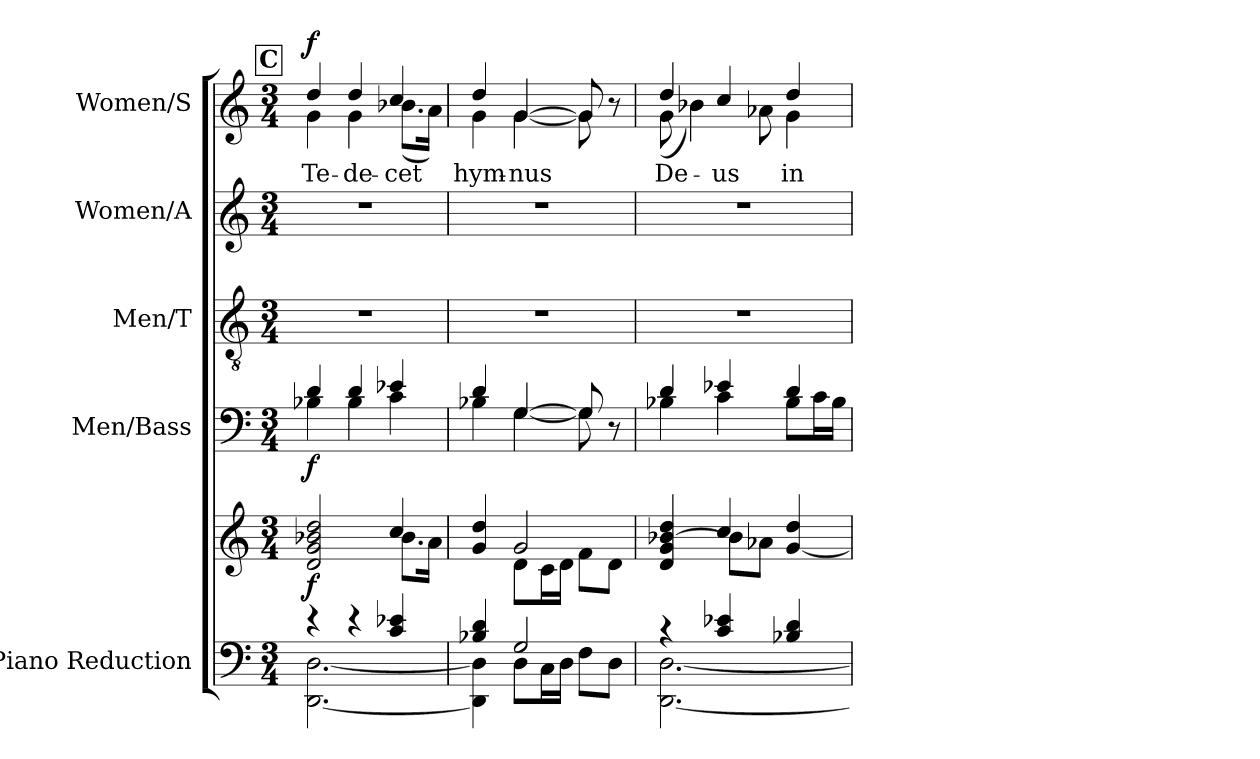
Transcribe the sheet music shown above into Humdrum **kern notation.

**kern	**kern	**dynam	**kern	**dynam	**kern	**kern	**kern	**text	**dynam
*part5	*part5	*part5	*part4	*part4	*part3	*part2	*part1	*part1	*part1
*staff6	*staff5	*staff5/6	*staff4	*staff4	*staff3	*staff2	*staff1	*staff1	*staff1
*I"Piano Reduction	*	*	*I"Men/Bass	*	*I"Men/T	*I"Women/A	*I"Women/S	*	*
*I'Pno	*	*	*	*	*	*	*	*	*
*clefF4	*clefG2	*	*clefF4	*	*clefGv2	*clefG2	*clefG2	*	*
*k[]	*k[]	*	*k[]	*	*k[]	*k[]	*k[]	*	*
*M3/4	*M3/4	*	*M3/4	*	*M3/4	*M3/4	*M3/4	*	*
*MM76	*MM76	*	*MM76	*	*MM76	*MM76	*MM76	*	*
!!LO:REH:place=s1:a:B:fs=14:t=C
=52	=52	=52	=52	=52	=52	=52	=52	=52	=52
*^	*^	*	*^	*	*	*	*	*	*
!	!	!	!	!	!	!	!	!	!	!LO:TX:a:B:t=Più animato	!	!
!	!	!	!	!LO:DY:a=2	!	!	!LO:DY:b	!	!	!	!LO:LY:b	!LO:DY:a
*	*	*	*	*	*	*	*	*	*	*^	*	*
4r	[2.DD\ [2.D\	2d/ 2g/ 2b-X/ 2dd/	2ryy	f	4d/	4B-X\	f	2.r	2.r	4dd/	4g\	Te-	f
!	!	!	!	!	!	!	!	!	!	!	!	!LO:LY:b	!
4r	.	.	.	.	4d/	4B-\	.	.	.	4dd/	4g\	-de-	.
!	!	!	!	!	!	!	!	!	!	!	!	!LO:LY:b	!
4c/ 4e-X/	.	4cc/	8.b-\L	.	4e-X/	4c\	.	.	.	4cc/	(<8.b-X\L	-cet	.
.	.	.	16a\Jk	.	.	.	.	.	.	.	16a\Jk)	.	.
!!LO:LB:g=z	!!
=53	=53	=53	=53	=53	=53	=53	=53	=53	=53	=53	=53	=53	=53
!	!	!	!	!	!	!	!	!	!	!	!	!LO:LY:b	!
4B-X/ 4d/	4DD\] 4D\]	4g/ 4dd/	4ryy	.	4d/	4B-X\	.	2.r	2.r	4dd/	4g\	hym-	.
!	!	!	!	!	!	!	!	!	!	!	!	!LO:LY:b	!
2G/	8D\L	2g/	8d\L	.	[4G/	[4G\	.	.	.	[4g/	[4g\	-nus	.
.	16C\L	.	16c\L	.	.	.	.	.	.	.	.	.	.
.	16D\JJ	.	16d\JJ	.	.	.	.	.	.	.	.	.	.
.	8F\L	.	8f\L	.	8G/]	8G\]	.	.	.	8g/]	8g\]	.	.
.	8D\J	.	8d\J	.	8r	8ryy	.	.	.	8r	8ryy	.	.
=54	=54	=54	=54	=54	=54	=54	=54	=54	=54	=54	=54	=54	=54
!	!	!	!	!	!	!	!	!	!	!	!	!LO:LY:b	!
4r	[2.DD\ [2.D\	4d/ 4g/ [4b-X/ 4dd/	4ryy	.	4d/	4B-X\	.	2.r	2.r	4dd/	(<8g\	De-	.
.	.	.	.	.	.	.	.	.	.	.	4b-X\)	.	.
!	!	!	!	!	!	!	!	!	!	!	!	!LO:LY:b	!
4c/ 4e-X/	.	4cc/	8b-\L]	.	4e-X/	4c\	.	.	.	4cc/	.	-us	.
.	.	.	8a-X\J	.	.	.	.	.	.	.	8a-X\	.	.
!	!	!	!	!	!	!	!	!	!	!	!	!LO:LY:b	!
4B-X/ 4d/	.	[4g/ 4dd/	4ryy	.	4d/	8B-\L	.	.	.	4dd/	4g\	in	.
.	.	.	.	.	.	16c\L	.	.	.	.	.	.	.
.	.	.	.	.	.	16B-\JJ	.	.	.	.	.	.	.
*v	*v	*	*	*	*v	*v	*	*	*	*v	*v	*	*
*	*v	*v	*	*	*	*	*	*	*	*
=	=	=	=	=	=	=	=	=	=
*-	*-	*-	*-	*-	*-	*-	*-	*-	*-
